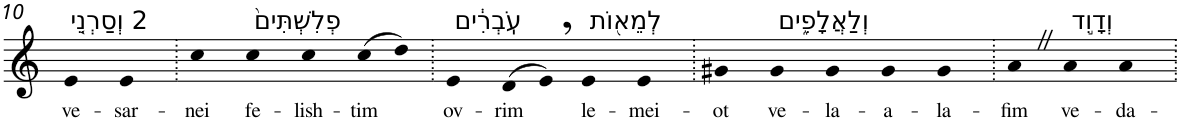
**kern	**text
*part1	*part1
*staff1	*staff1
*I"Piano	*
*I'Pno	*
!!LO:PB:g=z
*clefG2	*
*k[]	*
=10	=10
!LO:TX:a:t=2 וְסַרְנֵ֤י	!
!	!LO:LY:b
4e	ve-
!	!LO:LY:b
4e	-sar-
=11.	=11.
!	!LO:LY:b
4cc	-nei
!LO:TX:a:t=פְלִשְׁתִּים֙	!
!	!LO:LY:b
4cc	fe-
!	!LO:LY:b
4cc	-lish-
!	!LO:LY:b
(>8cc	-tim
8dd)	.
=12.	=12.
!LO:TX:a:t=עֹֽבְרִ֔ים	!
!	!LO:LY:b
4e	ov-
!	!LO:LY:b
(>8d	-rim
8e,)	.
!LO:TX:a:t=לְמֵא֖וֹת	!
!	!LO:LY:b
4e	le-
!	!LO:LY:b
4e	-mei-
=13.	=13.
!	!LO:LY:b
4g#X	-ot
!LO:TX:a:t=וְלַאֲלָפִ֑ים	!
!	!LO:LY:b
4g#	ve-
!	!LO:LY:b
4g#	-la-
!	!LO:LY:b
4g#	-a-
!	!LO:LY:b
4g#	-la-
=14.	=14.
!	!LO:LY:b
4aZ	-fim
!LO:TX:a:t=וְדָוִ֣ד	!
!	!LO:LY:b
4a	ve-
!	!LO:LY:b
4a	-da-
=.	=.
*-	*-
